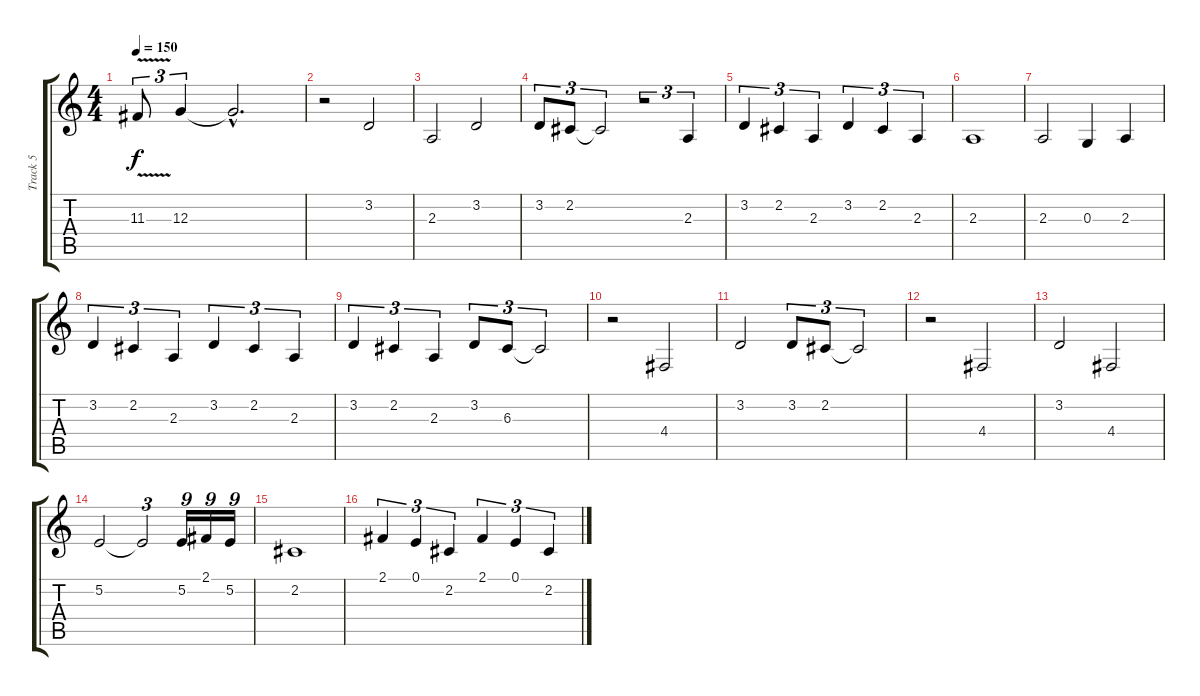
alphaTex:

\track ("Track 5" "Track 5") {instrument altosax}
\staff {score tabs}
\tuning (E4 B3 G3 D3 A2 E2) {hide}
\ts (4 4)
\tempo 150
\clef g2
\ks c
11.3{v}.8{tu (3 2) dy f} 12.3.4{tu (3 2)} 12.3{hac t}.2{d} |
r.2 3.2.2 |
2.3.2 3.2.2 |
3.2.8{tu (3 2)} 2.2.8{tu (3 2)} 2.2{t}.2{tu (3 2)} r.2{tu (3 2)} 2.3.4{tu (3 2)} |
3.2.4{tu (3 2)} 2.2.4{tu (3 2)} 2.3.4{tu (3 2)} 3.2.4{tu (3 2)} 2.2.4{tu (3 2)} 2.3.4{tu (3 2)} |
2.3.1 |
2.3.2 0.3.4 2.3.4 |
3.2.4{tu (3 2)} 2.2.4{tu (3 2)} 2.3.4{tu (3 2)} 3.2.4{tu (3 2)} 2.2.4{tu (3 2)} 2.3.4{tu (3 2)} |
3.2.4{tu (3 2)} 2.2.4{tu (3 2)} 2.3.4{tu (3 2)} 3.2.8{tu (3 2)} 6.3.8{tu (3 2)} 6.3{t}.2{tu (3 2)} |
r.2 4.4.2 |
3.2.2 3.2.8{tu (3 2)} 2.2.8{tu (3 2)} 2.2{t}.2{tu (3 2)} |
r.2 4.4.2 |
3.2.2 4.4.2 |
5.2.2 5.2{t}.2{tu (3 2)} 5.2.16{tu (9 8)} 2.1.16{tu (9 8)} 5.2.16{tu (9 8)} |
2.2.1 |
2.1.4{tu (3 2)} 0.1.4{tu (3 2)} 2.2.4{tu (3 2)} 2.1.4{tu (3 2)} 0.1.4{tu (3 2)} 2.2.4{tu (3 2)}
